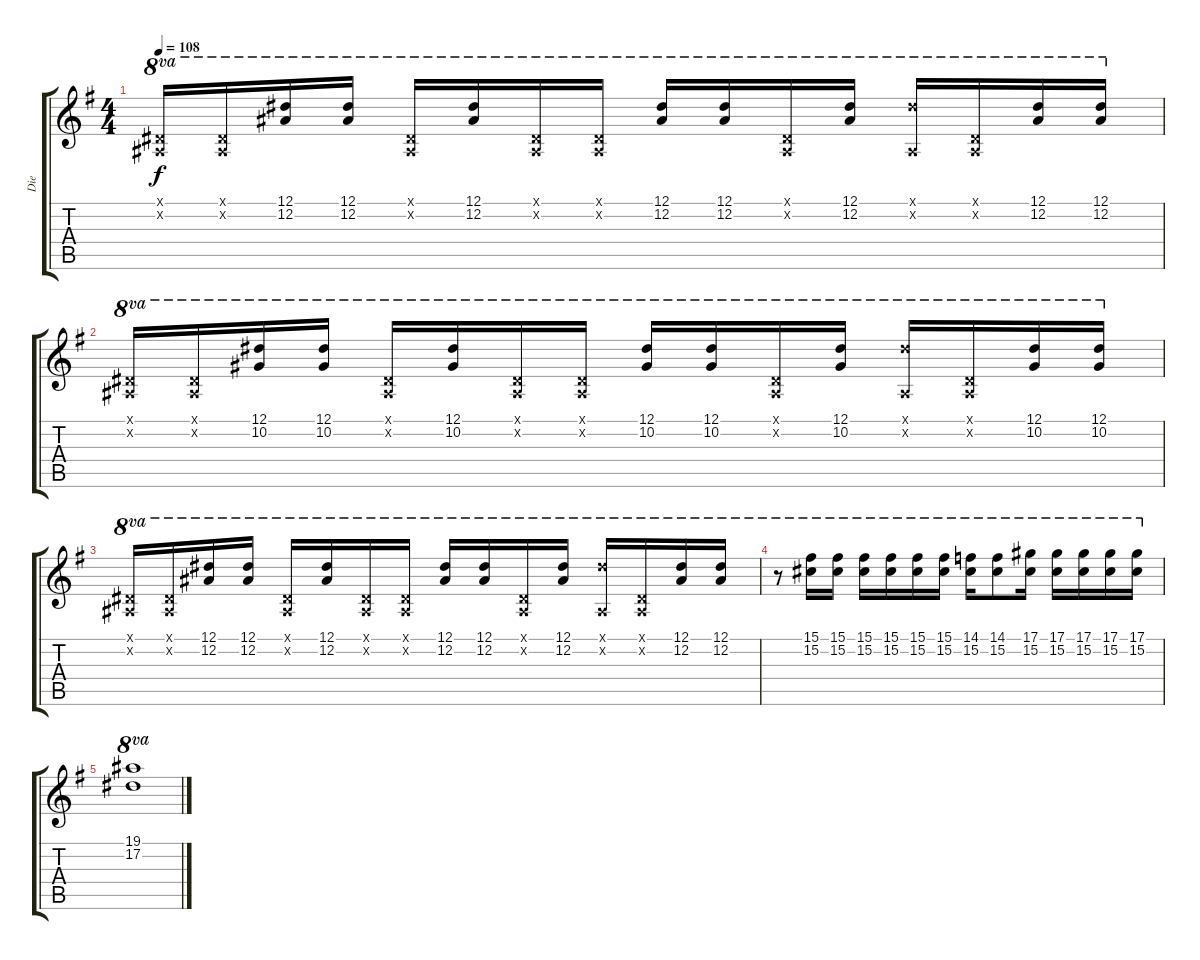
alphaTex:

\track ("Die" "Die") {instrument overdrivenguitar}
\staff {score tabs}
\tuning (Eb4 Bb3 Gb3 Db3 Ab2 Db2) {hide}
\ts (4 4)
\tempo 108
\clef g2
\ks g
(0.1{x} 0.2{x}).16{ot 8va dy f} (0.1{x} 0.2{x}).16{ot 8va} (12.1 12.2).16{ot 8va} (12.1 12.2).16{ot 8va} (0.1{x} 0.2{x}).16{ot 8va} (12.1 12.2).16{ot 8va} (0.1{x} 0.2{x}).16{ot 8va} (0.1{x} 0.2{x}).16{ot 8va} (12.1 12.2).16{ot 8va} (12.1 12.2).16{ot 8va} (0.1{x} 0.2{x}).16{ot 8va} (12.1 12.2).16{ot 8va} (12.1{x} 0.2{x}).16{ot 8va} (0.1{x} 0.2{x}).16{ot 8va} (12.1 12.2).16{ot 8va} (12.1 12.2).16{ot 8va} |
(0.1{x} 0.2{x}).16{ot 8va} (0.1{x} 0.2{x}).16{ot 8va} (12.1 10.2).16{ot 8va} (12.1 10.2).16{ot 8va} (0.1{x} 0.2{x}).16{ot 8va} (12.1 10.2).16{ot 8va} (0.1{x} 0.2{x}).16{ot 8va} (0.1{x} 0.2{x}).16{ot 8va} (12.1 10.2).16{ot 8va} (12.1 10.2).16{ot 8va} (0.1{x} 0.2{x}).16{ot 8va} (12.1 10.2).16{ot 8va} (12.1{x} 0.2{x}).16{ot 8va} (0.1{x} 0.2{x}).16{ot 8va} (12.1 10.2).16{ot 8va} (12.1 10.2).16{ot 8va} |
(0.1{x} 0.2{x}).16{ot 8va} (0.1{x} 0.2{x}).16{ot 8va} (12.1 12.2).16{ot 8va} (12.1 12.2).16{ot 8va} (0.1{x} 0.2{x}).16{ot 8va} (12.1 12.2).16{ot 8va} (0.1{x} 0.2{x}).16{ot 8va} (0.1{x} 0.2{x}).16{ot 8va} (12.1 12.2).16{ot 8va} (12.1 12.2).16{ot 8va} (0.1{x} 0.2{x}).16{ot 8va} (12.1 12.2).16{ot 8va} (12.1{x} 0.2{x}).16{ot 8va} (0.1{x} 0.2{x}).16{ot 8va} (12.1 12.2).16{ot 8va} (12.1 12.2).16{ot 8va} |
r.8{ot 8va} (15.1 15.2).16{ot 8va} (15.1 15.2).16{ot 8va} (15.1 15.2).16{ot 8va} (15.1 15.2).16{ot 8va} (15.1 15.2).16{ot 8va} (15.1 15.2).16{ot 8va} (14.1 15.2).16{ot 8va} (14.1 15.2).8{ot 8va} (17.1 15.2).16{ot 8va} (17.1 15.2).16{ot 8va} (17.1 15.2).16{ot 8va} (17.1 15.2).16{ot 8va} (17.1 15.2).16{ot 8va} |
(19.1 17.2).1{ot 8va}
